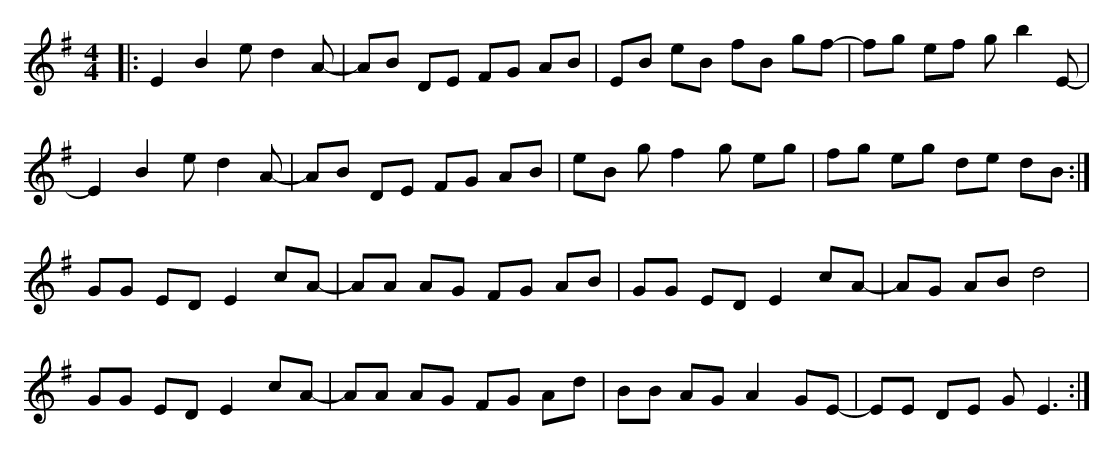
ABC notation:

X:1
M:4/4
K:Emin
|:E2 B2 e d2 A-|AB DE FG AB|EB eB fB gf-|fg ef g b2 E-|
E2 B2 e d2 A-|AB DE FG AB|eB g f2 g eg|fg eg de dB:|
GG ED E2 cA-|AA AG FG AB|GG ED E2 cA-|AG AB d4|
GG ED E2 cA-|AA AG FG Ad|BB AG A2 GE-|EE DE G E3:|
